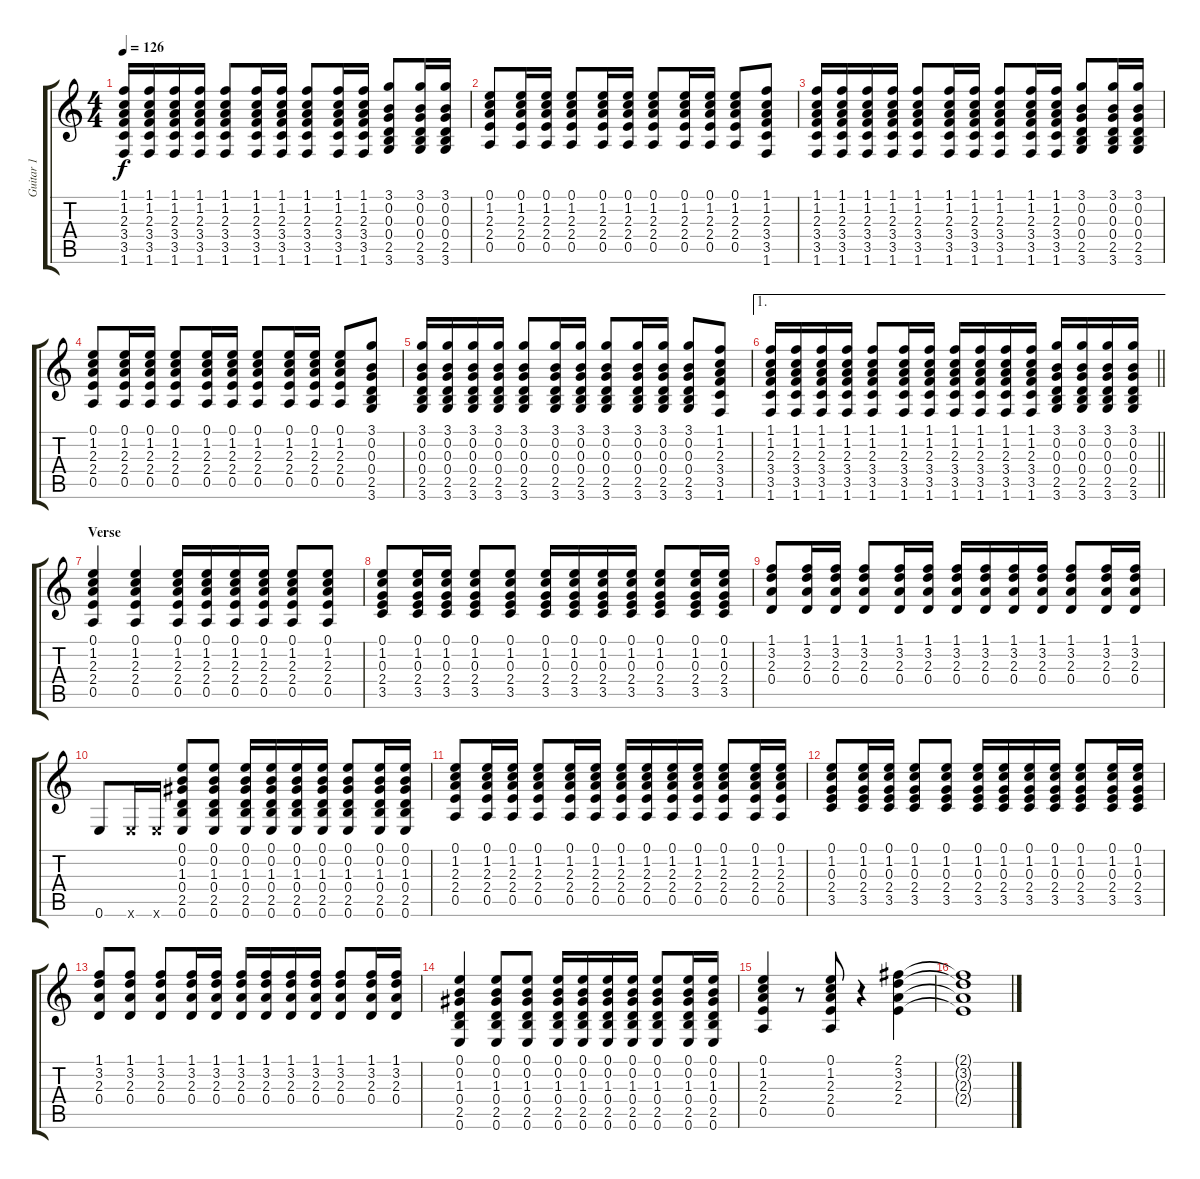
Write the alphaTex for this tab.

\track ("Guitar 1" "Guitar 1") {instrument acousticguitarsteel}
\staff {score tabs}
\tuning (E4 B3 G3 D3 A2 E2) {hide}
\ts (4 4)
\tempo 126
\clef g2
\ks c
(1.1 1.2 2.3 3.4 3.5 1.6).16{dy f} (1.1 1.2 2.3 3.4 3.5 1.6).16 (1.1 1.2 2.3 3.4 3.5 1.6).16 (1.1 1.2 2.3 3.4 3.5 1.6).16 (1.1 1.2 2.3 3.4 3.5 1.6).8 (1.1 1.2 2.3 3.4 3.5 1.6).16 (1.1 1.2 2.3 3.4 3.5 1.6).16 (1.1 1.2 2.3 3.4 3.5 1.6).8 (1.1 1.2 2.3 3.4 3.5 1.6).16 (1.1 1.2 2.3 3.4 3.5 1.6).16 (3.1 0.2 0.3 0.4 2.5 3.6).8 (3.1 0.2 0.3 0.4 2.5 3.6).16 (3.1 0.2 0.3 0.4 2.5 3.6).16 |
(0.1 1.2 2.3 2.4 0.5).8 (0.1 1.2 2.3 2.4 0.5).16 (0.1 1.2 2.3 2.4 0.5).16 (0.1 1.2 2.3 2.4 0.5).8 (0.1 1.2 2.3 2.4 0.5).16 (0.1 1.2 2.3 2.4 0.5).16 (0.1 1.2 2.3 2.4 0.5).8 (0.1 1.2 2.3 2.4 0.5).16 (0.1 1.2 2.3 2.4 0.5).16 (0.1 1.2 2.3 2.4 0.5).8 (1.1 1.2 2.3 3.4 3.5 1.6).8 |
(1.1 1.2 2.3 3.4 3.5 1.6).16 (1.1 1.2 2.3 3.4 3.5 1.6).16 (1.1 1.2 2.3 3.4 3.5 1.6).16 (1.1 1.2 2.3 3.4 3.5 1.6).16 (1.1 1.2 2.3 3.4 3.5 1.6).8 (1.1 1.2 2.3 3.4 3.5 1.6).16 (1.1 1.2 2.3 3.4 3.5 1.6).16 (1.1 1.2 2.3 3.4 3.5 1.6).8 (1.1 1.2 2.3 3.4 3.5 1.6).16 (1.1 1.2 2.3 3.4 3.5 1.6).16 (3.1 0.2 0.3 0.4 2.5 3.6).8 (3.1 0.2 0.3 0.4 2.5 3.6).16 (3.1 0.2 0.3 0.4 2.5 3.6).16 |
(0.1 1.2 2.3 2.4 0.5).8 (0.1 1.2 2.3 2.4 0.5).16 (0.1 1.2 2.3 2.4 0.5).16 (0.1 1.2 2.3 2.4 0.5).8 (0.1 1.2 2.3 2.4 0.5).16 (0.1 1.2 2.3 2.4 0.5).16 (0.1 1.2 2.3 2.4 0.5).8 (0.1 1.2 2.3 2.4 0.5).16 (0.1 1.2 2.3 2.4 0.5).16 (0.1 1.2 2.3 2.4 0.5).8 (3.1 0.2 0.3 0.4 2.5 3.6).8 |
(3.1 0.2 0.3 0.4 2.5 3.6).16 (3.1 0.2 0.3 0.4 2.5 3.6).16 (3.1 0.2 0.3 0.4 2.5 3.6).16 (3.1 0.2 0.3 0.4 2.5 3.6).16 (3.1 0.2 0.3 0.4 2.5 3.6).8 (3.1 0.2 0.3 0.4 2.5 3.6).16 (3.1 0.2 0.3 0.4 2.5 3.6).16 (3.1 0.2 0.3 0.4 2.5 3.6).8 (3.1 0.2 0.3 0.4 2.5 3.6).16 (3.1 0.2 0.3 0.4 2.5 3.6).16 (3.1 0.2 0.3 0.4 2.5 3.6).8 (1.1 1.2 2.3 3.4 3.5 1.6).8 |
\ae 1
\barLineRight lightlight
(1.1 1.2 2.3 3.4 3.5 1.6).16 (1.1 1.2 2.3 3.4 3.5 1.6).16 (1.1 1.2 2.3 3.4 3.5 1.6).16 (1.1 1.2 2.3 3.4 3.5 1.6).16 (1.1 1.2 2.3 3.4 3.5 1.6).8 (1.1 1.2 2.3 3.4 3.5 1.6).16 (1.1 1.2 2.3 3.4 3.5 1.6).16 (1.1 1.2 2.3 3.4 3.5 1.6).16 (1.1 1.2 2.3 3.4 3.5 1.6).16 (1.1 1.2 2.3 3.4 3.5 1.6).16 (1.1 1.2 2.3 3.4 3.5 1.6).16 (3.1 0.2 0.3 0.4 2.5 3.6).16 (3.1 0.2 0.3 0.4 2.5 3.6).16 (3.1 0.2 0.3 0.4 2.5 3.6).16 (3.1 0.2 0.3 0.4 2.5 3.6).16 |
\section ("" "Verse")
(0.1 1.2 2.3 2.4 0.5).4 (0.1 1.2 2.3 2.4 0.5).4 (0.1 1.2 2.3 2.4 0.5).16 (0.1 1.2 2.3 2.4 0.5).16 (0.1 1.2 2.3 2.4 0.5).16 (0.1 1.2 2.3 2.4 0.5).16 (0.1 1.2 2.3 2.4 0.5).8 (0.1 1.2 2.3 2.4 0.5).8 |
(0.1 1.2 0.3 2.4 3.5).8 (0.1 1.2 0.3 2.4 3.5).16 (0.1 1.2 0.3 2.4 3.5).16 (0.1 1.2 0.3 2.4 3.5).8 (0.1 1.2 0.3 2.4 3.5).8 (0.1 1.2 0.3 2.4 3.5).16 (0.1 1.2 0.3 2.4 3.5).16 (0.1 1.2 0.3 2.4 3.5).16 (0.1 1.2 0.3 2.4 3.5).16 (0.1 1.2 0.3 2.4 3.5).8 (0.1 1.2 0.3 2.4 3.5).16 (0.1 1.2 0.3 2.4 3.5).16 |
(1.1 3.2 2.3 0.4).8 (1.1 3.2 2.3 0.4).16 (1.1 3.2 2.3 0.4).16 (1.1 3.2 2.3 0.4).8 (1.1 3.2 2.3 0.4).16 (1.1 3.2 2.3 0.4).16 (1.1 3.2 2.3 0.4).16 (1.1 3.2 2.3 0.4).16 (1.1 3.2 2.3 0.4).16 (1.1 3.2 2.3 0.4).16 (1.1 3.2 2.3 0.4).8 (1.1 3.2 2.3 0.4).16 (1.1 3.2 2.3 0.4).16 |
0.6.8 0.6{x}.16 0.6{x}.16 (0.1 0.2 1.3 0.4 2.5 0.6).8 (0.1 0.2 1.3 0.4 2.5 0.6).8 (0.1 0.2 1.3 0.4 2.5 0.6).16 (0.1 0.2 1.3 0.4 2.5 0.6).16 (0.1 0.2 1.3 0.4 2.5 0.6).16 (0.1 0.2 1.3 0.4 2.5 0.6).16 (0.1 0.2 1.3 0.4 2.5 0.6).8 (0.1 0.2 1.3 0.4 2.5 0.6).16 (0.1 0.2 1.3 0.4 2.5 0.6).16 |
(0.1 1.2 2.3 2.4 0.5).8 (0.1 1.2 2.3 2.4 0.5).16 (0.1 1.2 2.3 2.4 0.5).16 (0.1 1.2 2.3 2.4 0.5).8 (0.1 1.2 2.3 2.4 0.5).16 (0.1 1.2 2.3 2.4 0.5).16 (0.1 1.2 2.3 2.4 0.5).16 (0.1 1.2 2.3 2.4 0.5).16 (0.1 1.2 2.3 2.4 0.5).16 (0.1 1.2 2.3 2.4 0.5).16 (0.1 1.2 2.3 2.4 0.5).8 (0.1 1.2 2.3 2.4 0.5).16 (0.1 1.2 2.3 2.4 0.5).16 |
(0.1 1.2 0.3 2.4 3.5).8 (0.1 1.2 0.3 2.4 3.5).16 (0.1 1.2 0.3 2.4 3.5).16 (0.1 1.2 0.3 2.4 3.5).8 (0.1 1.2 0.3 2.4 3.5).8 (0.1 1.2 0.3 2.4 3.5).16 (0.1 1.2 0.3 2.4 3.5).16 (0.1 1.2 0.3 2.4 3.5).16 (0.1 1.2 0.3 2.4 3.5).16 (0.1 1.2 0.3 2.4 3.5).8 (0.1 1.2 0.3 2.4 3.5).16 (0.1 1.2 0.3 2.4 3.5).16 |
(1.1 3.2 2.3 0.4).8 (1.1 3.2 2.3 0.4).8 (1.1 3.2 2.3 0.4).8 (1.1 3.2 2.3 0.4).16 (1.1 3.2 2.3 0.4).16 (1.1 3.2 2.3 0.4).16 (1.1 3.2 2.3 0.4).16 (1.1 3.2 2.3 0.4).16 (1.1 3.2 2.3 0.4).16 (1.1 3.2 2.3 0.4).8 (1.1 3.2 2.3 0.4).16 (1.1 3.2 2.3 0.4).16 |
(0.1 0.2 1.3 0.4 2.5 0.6).4 (0.1 0.2 1.3 0.4 2.5 0.6).8 (0.1 0.2 1.3 0.4 2.5 0.6).8 (0.1 0.2 1.3 0.4 2.5 0.6).16 (0.1 0.2 1.3 0.4 2.5 0.6).16 (0.1 0.2 1.3 0.4 2.5 0.6).16 (0.1 0.2 1.3 0.4 2.5 0.6).16 (0.1 0.2 1.3 0.4 2.5 0.6).8 (0.1 0.2 1.3 0.4 2.5 0.6).16 (0.1 0.2 1.3 0.4 2.5 0.6).16 |
(0.1 1.2 2.3 2.4 0.5).4 r.8 (0.1 1.2 2.3 2.4 0.5).8 r.4 (2.1 3.2 2.3 2.4).4 |
(2.1{t} 3.2{t} 2.3{t} 2.4{t}).1
